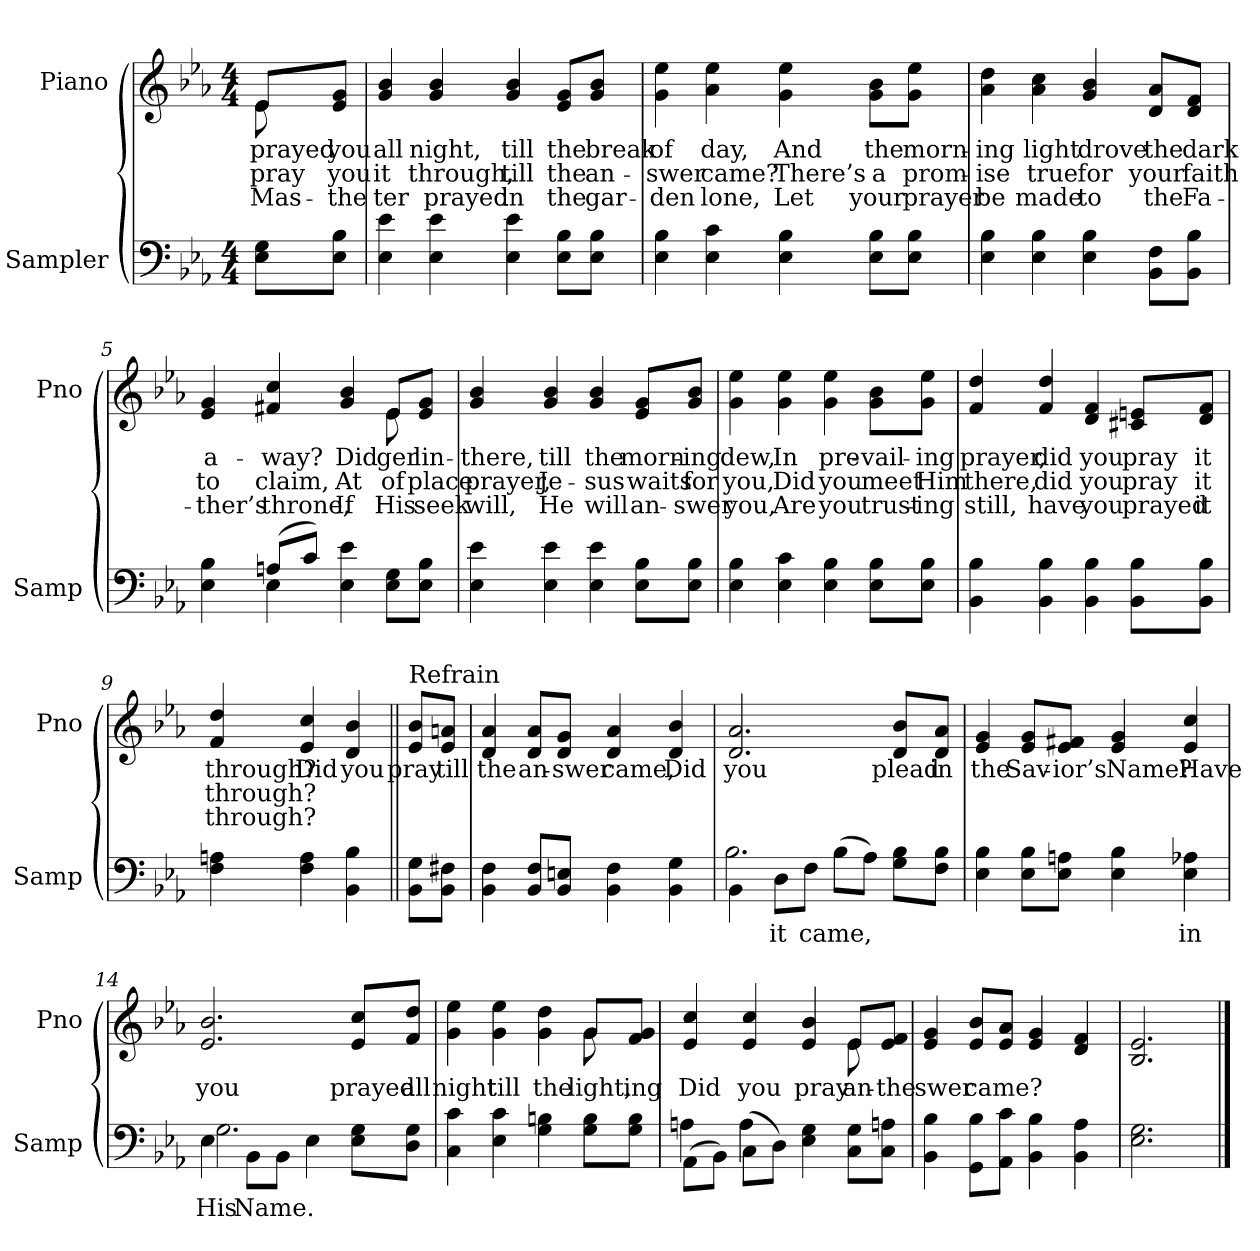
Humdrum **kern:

**kern	**text	**kern	**text	**text	**text
*part2	*part2	*part1	*part1	*part1	*part1
*staff2	*staff2	*staff1	*staff1	*staff1	*staff1
*I"Sampler	*	*I"Piano	*	*	*
*I'Samp	*	*I'Pno	*	*	*
*clefF4	*	*clefG2	*	*	*
*k[b-e-a-]	*	*k[b-e-a-]	*	*	*
*E-:	*	*E-:	*	*	*
*M4/4	*	*M4/4	*	*	*
=1	=1	=1	=1	=1	=1
*	*	*^	*	*	*
8E-\ 8G\L	.	8e-/L	8e-	prayed	pray	Mas-
8E-\ 8B-\J	.	8e-/ 8g/J	8ryy	you	you	the
*	*	*v	*v	*	*	*
=2	=2	=2	=2	=2	=2
4E- 4e-	.	4g 4b-	all	it	-ter
4E- 4e-	.	4g 4b-	night,	through,	prayed
4E- 4e-	.	4g 4b-	till	till	in
8E-\ 8B-\L	.	8e-/ 8g/L	the	the	the
8E-\ 8B-\J	.	8g/ 8b-/J	break	an-	gar-
=3	=3	=3	=3	=3	=3
4E- 4B-	.	4g 4ee-	of	-swer	-den
4E- 4c	.	4a- 4ee-	day,	came?	lone,
4E- 4B-	.	4g 4ee-	And	There’s	Let
8E-\ 8B-\L	.	8g\ 8b-\L	the	a	your
8E-\ 8B-\J	.	8g\ 8ee-\J	morn-	prom-	prayer
=4	=4	=4	=4	=4	=4
4E- 4B-	.	4a- 4dd	-ing	-ise	be
4E- 4B-	.	4a- 4cc	light	true	made
4E- 4B-	.	4g 4b-	drove	for	to
8BB-\ 8F\L	.	8d/ 8a-/L	the	your	the
8BB-\ 8B-\J	.	8d/ 8f/J	dark	faith	Fa-
=5	=5	=5	=5	=5	=5
*^	*	*^	*	*	*
4E- 4B-	4ryy	.	4e- 4g	2.ryy	a-	to	-ther’s
(8An/L	4E-	.	4f#X 4cc	.	-way?	claim,	throne,
8c/J)	.	.	.	.	.	.	.
4E- 4e-	2ryy	.	4g 4b-	.	Did	At	If
8E-\ 8G\L	.	.	8e-/L	8e-	-ger	of	His
8E-\ 8B-\J	.	.	8e-/ 8g/J	8ryy	lin-	place	seek
*v	*v	*	*	*	*	*	*
*	*	*v	*v	*	*	*
=6	=6	=6	=6	=6	=6
4E- 4e-	.	4g 4b-	there,	prayer,	will,
4E- 4e-	.	4g 4b-	till	Je-	He
4E- 4e-	.	4g 4b-	the	-sus	will
8E-\ 8B-\L	.	8e-/ 8g/L	morn-	waits	an-
8E-\ 8B-\J	.	8g/ 8b-/J	-ing	for	-swer
=7	=7	=7	=7	=7	=7
4E- 4B-	.	4g 4ee-	dew,	you,	you,
4E- 4c	.	4g 4ee-	In	Did	Are
4E- 4B-	.	4g 4ee-	pre-	you	you
8E-\ 8B-\L	.	8g\ 8b-\L	-vail-	meet	trust-
8E-\ 8B-\J	.	8g\ 8ee-\J	-ing	Him	-ing
=8	=8	=8	=8	=8	=8
4BB- 4B-	.	4f 4dd	prayer,	there,	still,
4BB- 4B-	.	4f 4dd	did	did	have
4BB- 4B-	.	4d 4f	you	you	you
8BB-\ 8B-\L	.	8c#X/ 8en/L	pray	pray	prayed
8BB-\ 8B-\J	.	8d/ 8f/J	it	it	it
=9	=9	=9	=9	=9	=9
4F 4An	.	4f 4dd	through?	through?	through?
4F 4A	.	4e- 4cc	Did	.	.
4BB- 4B-	.	4d 4b-	you	.	.
=10||	=10||	=10||	=10||	=10||	=10||
!	!	!LO:TX:t=Refrain	!	!	!
8BB-\ 8G\L	.	8e-/ 8b-/L	pray	.	.
8BB-\ 8F#X\J	.	8e-/ 8an/J	till	.	.
=11	=11	=11	=11	=11	=11
4BB- 4F	.	4d 4a-	the	.	.
8BB-/ 8F/L	.	8d/ 8a-/L	an-	.	.
8BB-/ 8En/J	.	8d/ 8g/J	-swer	.	.
4BB- 4F	.	4d 4a-	came,	.	.
4BB- 4G	.	4d 4b-	Did	.	.
=12	=12	=12	=12	=12	=12
*^	*	*	*	*	*
4BB-\	2.B-	.	2.d 2.a-	you	.	.
8D\L	.	it	.	.	.	.
8F\J	.	came,	.	.	.	.
(8B-\L	.	.	.	.	.	.
8A-\J)	.	.	.	.	.	.
8G\ 8B-\L	4ryy	.	8d/ 8b-/L	plead	.	.
8F\ 8B-\J	.	.	8d/ 8a-/J	in	.	.
*v	*v	*	*	*	*	*
=13	=13	=13	=13	=13	=13
4E- 4B-	.	4e- 4g	the	.	.
8E-\ 8B-\L	.	8e-/ 8g/L	Sav-	.	.
8E-\ 8An\J	.	8e-/ 8f#X/J	-ior’s	.	.
4E- 4B-	.	4e- 4g	Name?	.	.
4E- 4A-X	in	4e- 4cc	Have	.	.
=14	=14	=14	=14	=14	=14
*^	*	*	*	*	*
4E-\	2.G	His	2.e- 2.b-	you	.	.
8BB-\L	.	Name.	.	.	.	.
8BB-\J	.	.	.	.	.	.
4E-\	.	.	.	.	.	.
8E-\ 8G\L	4ryy	.	8e-/ 8cc/L	prayed	.	.
8D\ 8G\J	.	.	8f/ 8dd/J	all	.	.
*v	*v	*	*	*	*	*
=15	=15	=15	=15	=15	=15
*	*	*^	*	*	*
4C 4c	.	4g 4ee-	2.ryy	night	.	.
4E- 4c	.	4g 4ee-	.	till	.	.
4G 4Bn	.	4g 4dd	.	the	.	.
8G\ 8B\L	.	8g/L	8g	light,	.	.
8G\ 8B\J	.	8f/ 8g/J	8ryy	-ing	.	.
=16	=16	=16	=16	=16	=16	=16
*^	*	*	*	*	*	*
(8AA-\L	4A	.	4e- 4cc	2.ryy	Did	.	.
8BB-\J)	.	.	.	.	.	.	.
(8C\L	4A	.	4e- 4cc	.	you	.	.
8D\J)	.	.	.	.	.	.	.
4E- 4G	2ryy	.	4e- 4b-	.	pray	.	.
8C\ 8G\L	.	.	8e-/L	8e-	an-	.	.
8C\ 8An\J	.	.	8e-/ 8f/J	8ryy	the	.	.
*v	*v	*	*	*	*	*	*
*	*	*v	*v	*	*	*
=17	=17	=17	=17	=17	=17
4BB- 4B-	.	4e- 4g	-swer	.	.
8GG\ 8B-\L	.	8e-/ 8b-/L	came?	.	.
8AA-\ 8c\J	.	8e-/ 8a-/J	.	.	.
4BB- 4B-	.	4e- 4g	.	.	.
4BB- 4A-	.	4d 4f	.	.	.
=18	=18	=18	=18	=18	=18
2.E- 2.G	.	2.B- 2.e-	.	.	.
==	==	==	==	==	==
*-	*-	*-	*-	*-	*-
